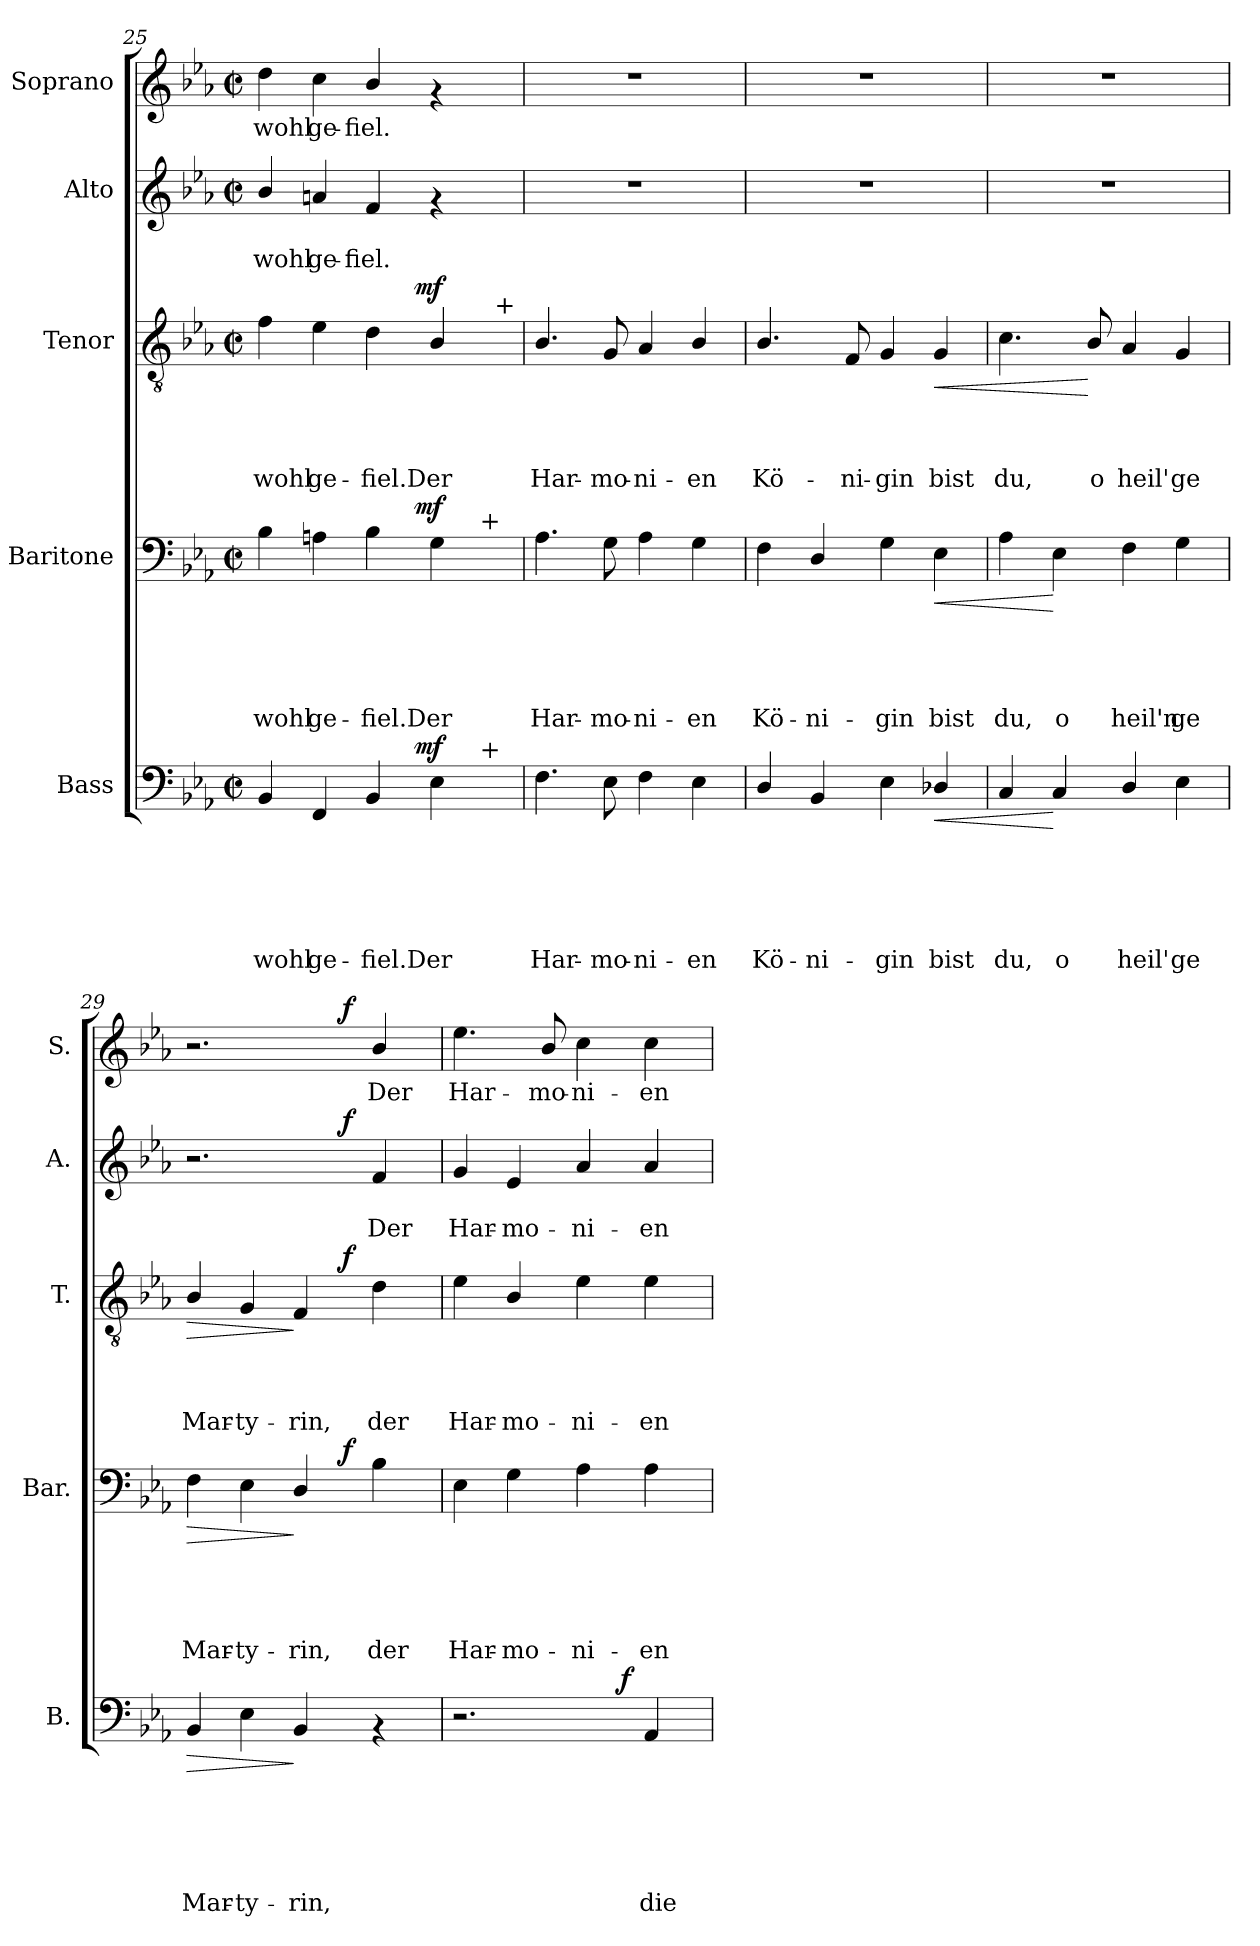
**kern	**text	**text	**text	**text	**text	**text	**dynam	**kern	**text	**text	**text	**text	**text	**dynam	**kern	**text	**text	**text	**text	**dynam	**kern	**text	**text	**dynam	**kern	**text	**dynam
*part5	*part5	*part5	*part5	*part5	*part5	*part5	*part5	*part4	*part4	*part4	*part4	*part4	*part4	*part4	*part3	*part3	*part3	*part3	*part3	*part3	*part2	*part2	*part2	*part2	*part1	*part1	*part1
*staff5	*staff5	*staff5	*staff5	*staff5	*staff5	*staff5	*staff5	*staff4	*staff4	*staff4	*staff4	*staff4	*staff4	*staff4	*staff3	*staff3	*staff3	*staff3	*staff3	*staff3	*staff2	*staff2	*staff2	*staff2	*staff1	*staff1	*staff1
*I"Bass	*	*	*	*	*	*	*	*I"Baritone	*	*	*	*	*	*	*I"Tenor	*	*	*	*	*	*I"Alto	*	*	*	*I"Soprano	*	*
*I'B.	*	*	*	*	*	*	*	*I'Bar.	*	*	*	*	*	*	*I'T.	*	*	*	*	*	*I'A.	*	*	*	*I'S.	*	*
*clefF4	*	*	*	*	*	*	*	*clefF4	*	*	*	*	*	*	*clefGv2	*	*	*	*	*	*clefG2	*	*	*	*clefG2	*	*
*k[b-e-a-]	*	*	*	*	*	*	*	*k[b-e-a-]	*	*	*	*	*	*	*k[b-e-a-]	*	*	*	*	*	*k[b-e-a-]	*	*	*	*k[b-e-a-]	*	*
*E-:	*	*	*	*	*	*	*	*E-:	*	*	*	*	*	*	*E-:	*	*	*	*	*	*E-:	*	*	*	*E-:	*	*
*M2/2	*	*	*	*	*	*	*	*M2/2	*	*	*	*	*	*	*M2/2	*	*	*	*	*	*M2/2	*	*	*	*M2/2	*	*
*met(c|)	*	*	*	*	*	*	*	*met(c|)	*	*	*	*	*	*	*met(c|)	*	*	*	*	*	*met(c|)	*	*	*	*met(c|)	*	*
=25	=25	=25	=25	=25	=25	=25	=25	=25	=25	=25	=25	=25	=25	=25	=25	=25	=25	=25	=25	=25	=25	=25	=25	=25	=25	=25	=25
!	!	!	!	!	!	!LO:LY:b	!	!	!	!	!	!	!LO:LY:b	!	!	!	!	!	!LO:LY:b	!	!	!	!LO:LY:b	!	!	!LO:LY:b	!
*^	*	*	*	*	*	*	*	*^	*	*	*	*	*	*	*^	*	*	*	*	*	*	*	*	*	*	*	*
*	*^	*	*	*	*	*	*	*	*	*^	*	*	*	*	*	*	*	*^	*	*	*	*	*	*	*	*	*	*	*	*
4BB-/	2ryy	2ryy	.	.	.	.	.	wohl	.	4B-\	2ryy	2ryy	.	.	.	.	wohl	.	4f\	2ryy	2...ryy	.	.	.	wohl	.	4b-/	.	wohl	.	4dd\	wohl	.
!	!	!	!	!	!	!	!	!LO:LY:b	!	!	!	!	!	!	!	!	!LO:LY:b	!	!	!	!	!	!	!	!LO:LY:b	!	!	!	!LO:LY:b	!	!	!LO:LY:b	!
4FF/	.	.	.	.	.	.	.	ge-	.	4An\	.	.	.	.	.	.	ge-	.	4e-\	.	.	.	.	.	ge-	.	4an/	.	ge-	.	4cc\	ge-	.
!	!	!	!	!	!	!	!	!LO:LY:b	!	!	!	!	!	!	!	!	!LO:LY:b	!	!	!	!	!	!	!	!LO:LY:b	!	!	!	!LO:LY:b	!	!	!LO:LY:b	!
4BB-/	8..ryy	4ryy	.	.	.	.	.	-fiel.Der	.	4B-\	8..ryy	4ryy	.	.	.	.	-fiel.Der	.	4d\	8..ryy	.	.	.	.	-fiel.Der	.	4f/	.	-fiel.	.	4b-/	-fiel.	.
!	!	!	!	!	!	!	!	!	!LO:DY:a	!	!	!	!	!	!	!	!	!LO:DY:a	!	!	!	!	!	!	!	!LO:DY:a	!	!	!	!	!	!	!
.	4ryy	.	.	.	.	.	.	.	mf	.	4ryy	.	.	.	.	.	.	mf	.	4ryy	.	.	.	.	.	mf	.	.	.	.	.	.	.
4E-\	.	8ryy	.	.	.	.	.	.	.	4G\	.	8ryy	.	.	.	.	.	.	4B-/	.	.	.	.	.	.	.	4rf	.	.	.	4rf	.	.
.	.	32ryy	.	.	.	.	.	.	.	.	.	32ryy	.	.	.	.	.	.	.	.	.	.	.	.	.	.	.	.	.	.	.	.	.
!	!	!	!	!	!	!	!	!	!	!	!	!LO:TX:a:t=+	!	!	!	!	!	!	!	!	!	!	!	!	!	!	!	!	!	!	!	!	!
!	!	!LO:TX:a:t=+	!	!	!	!	!	!	!	!	!	!	!	!	!	!	!	!	!	!	!	!	!	!	!	!	!	!	!	!	!	!	!
.	.	16.ryy	.	.	.	.	.	.	.	.	.	16.ryy	.	.	.	.	.	.	.	.	.	.	.	.	.	.	.	.	.	.	.	.	.
!	!	!	!	!	!	!	!	!	!	!	!	!	!	!	!	!	!	!	!	!	!LO:TX:a:t=+	!	!	!	!	!	!	!	!	!	!	!	!
.	.	.	.	.	.	.	.	.	.	.	.	.	.	.	.	.	.	.	.	.	16ryy	.	.	.	.	.	.	.	.	.	.	.	.
.	32ryy	.	.	.	.	.	.	.	.	.	32ryy	.	.	.	.	.	.	.	.	32ryy	.	.	.	.	.	.	.	.	.	.	.	.	.
=26	=26	=26	=26	=26	=26	=26	=26	=26	=26	=26	=26	=26	=26	=26	=26	=26	=26	=26	=26	=26	=26	=26	=26	=26	=26	=26	=26	=26	=26	=26	=26	=26	=26
!	!	!	!	!	!	!	!	!LO:LY:b	!	!	!	!	!	!	!	!	!LO:LY:b	!	!	!	!	!	!	!	!LO:LY:b	!	!	!	!	!	!	!	!
*v	*v	*v	*	*	*	*	*	*	*	*	*	*	*	*	*	*	*	*	*v	*v	*v	*	*	*	*	*	*	*	*	*	*	*	*
*	*	*	*	*	*	*	*	*v	*v	*v	*	*	*	*	*	*	*	*	*	*	*	*	*	*	*	*	*	*	*
4.F\	.	.	.	.	.	Har-	.	4.A-\	.	.	.	.	Har-	.	4.B-/	.	.	.	Har-	.	1r	.	.	.	1r	.	.
!	!	!	!	!	!	!LO:LY:b	!	!	!	!	!	!	!LO:LY:b	!	!	!	!	!	!LO:LY:b	!	!	!	!	!	!	!	!
8E-\	.	.	.	.	.	-mo-	.	8G\	.	.	.	.	-mo-	.	8G/	.	.	.	-mo-	.	.	.	.	.	.	.	.
!	!	!	!	!	!	!LO:LY:b	!	!	!	!	!	!	!LO:LY:b	!	!	!	!	!	!LO:LY:b	!	!	!	!	!	!	!	!
4F\	.	.	.	.	.	-ni-	.	4A-\	.	.	.	.	-ni-	.	4A-/	.	.	.	-ni-	.	.	.	.	.	.	.	.
!	!	!	!	!	!	!LO:LY:b	!	!	!	!	!	!	!LO:LY:b	!	!	!	!	!	!LO:LY:b	!	!	!	!	!	!	!	!
4E-\	.	.	.	.	.	-en	.	4G\	.	.	.	.	-en	.	4B-/	.	.	.	-en	.	.	.	.	.	.	.	.
=27	=27	=27	=27	=27	=27	=27	=27	=27	=27	=27	=27	=27	=27	=27	=27	=27	=27	=27	=27	=27	=27	=27	=27	=27	=27	=27	=27
!	!	!	!	!	!	!LO:LY:b	!	!	!	!	!	!	!LO:LY:b	!	!	!	!	!	!LO:LY:b	!	!	!	!	!	!	!	!
4D/	.	.	.	.	.	Kö-	.	4F\	.	.	.	.	Kö-	.	4.B-/	.	.	.	Kö-	.	1r	.	.	.	1r	.	.
!	!	!	!	!	!	!LO:LY:b	!	!	!	!	!	!	!LO:LY:b	!	!	!	!	!	!	!	!	!	!	!	!	!	!
4BB-/	.	.	.	.	.	-ni-	.	4D/	.	.	.	.	-ni-	.	.	.	.	.	.	.	.	.	.	.	.	.	.
!	!	!	!	!	!	!	!	!	!	!	!	!	!	!	!	!	!	!	!LO:LY:b	!	!	!	!	!	!	!	!
.	.	.	.	.	.	.	.	.	.	.	.	.	.	.	8F/	.	.	.	-ni-	.	.	.	.	.	.	.	.
!	!	!	!	!	!	!LO:LY:b	!	!	!	!	!	!	!LO:LY:b	!	!	!	!	!	!LO:LY:b	!	!	!	!	!	!	!	!
4E-\	.	.	.	.	.	-gin	.	4G\	.	.	.	.	-gin	.	4G/	.	.	.	-gin	.	.	.	.	.	.	.	.
!	!	!	!	!	!	!LO:LY:b	!LO:HP:b	!	!	!	!	!	!LO:LY:b	!LO:HP:b	!	!	!	!	!LO:LY:b	!LO:HP:b	!	!	!	!	!	!	!
4D-X/	.	.	.	.	.	bist	<	4E-\	.	.	.	.	bist	<	4G/	.	.	.	bist	<	.	.	.	.	.	.	.
=28	=28	=28	=28	=28	=28	=28	=28	=28	=28	=28	=28	=28	=28	=28	=28	=28	=28	=28	=28	=28	=28	=28	=28	=28	=28	=28	=28
!	!	!	!	!	!	!LO:LY:b	!	!	!	!	!	!	!LO:LY:b	!	!	!	!	!	!LO:LY:b	!	!	!	!	!	!	!	!
4C/	.	.	.	.	.	du,	.	4A-\	.	.	.	.	du,	.	4.c\	.	.	.	du,	.	1r	.	.	.	1r	.	.
!	!	!	!	!	!	!LO:LY:b	!	!	!	!	!	!	!LO:LY:b	!	!	!	!	!	!	!	!	!	!	!	!	!	!
4C/	.	.	.	.	.	o	[	4E-\	.	.	.	.	o	[	.	.	.	.	.	.	.	.	.	.	.	.	.
!	!	!	!	!	!	!	!	!	!	!	!	!	!	!	!	!	!	!	!LO:LY:b	!	!	!	!	!	!	!	!
.	.	.	.	.	.	.	.	.	.	.	.	.	.	.	8B-/	.	.	.	o	[	.	.	.	.	.	.	.
!	!	!	!	!	!	!LO:LY:b	!	!	!	!	!	!	!LO:LY:b	!	!	!	!	!	!LO:LY:b	!	!	!	!	!	!	!	!
4D/	.	.	.	.	.	heil'	.	4F\	.	.	.	.	heil'n	.	4A-/	.	.	.	heil'	.	.	.	.	.	.	.	.
!	!	!	!	!	!	!LO:LY:b	!	!	!	!	!	!	!LO:LY:b	!	!	!	!	!	!LO:LY:b	!	!	!	!	!	!	!	!
4E-\	.	.	.	.	.	ge	.	4G\	.	.	.	.	ge	.	4G/	.	.	.	ge	.	.	.	.	.	.	.	.
=29	=29	=29	=29	=29	=29	=29	=29	=29	=29	=29	=29	=29	=29	=29	=29	=29	=29	=29	=29	=29	=29	=29	=29	=29	=29	=29	=29
!	!	!	!	!	!	!LO:LY:b	!LO:HP:b	!	!	!	!	!	!LO:LY:b	!LO:HP:b	!	!	!	!	!LO:LY:b	!LO:HP:b	!	!	!	!	!	!	!
*	*	*	*	*	*	*	*	*^	*	*	*	*	*	*	*^	*	*	*	*	*	*^	*	*	*	*^	*	*
4BB-/	.	.	.	.	.	Mar-	>	4F\	2ryy	.	.	.	.	Mar-	>	4B-/	2ryy	.	.	.	Mar-	>	2.r	2ryy	.	.	.	2.r	2ryy	.	.
!	!	!	!	!	!	!LO:LY:b	!	!	!	!	!	!	!	!LO:LY:b	!	!	!	!	!	!	!LO:LY:b	!	!	!	!	!	!	!	!	!	!
4E-\	.	.	.	.	.	-ty-	.	4E-\	.	.	.	.	.	-ty-	.	4G/	.	.	.	.	-ty-	.	.	.	.	.	.	.	.	.	.
!	!	!	!	!	!	!LO:LY:b	!	!	!	!	!	!	!	!LO:LY:b	!	!	!	!	!	!	!LO:LY:b	!	!	!	!	!	!	!	!	!	!
4BB-/	.	.	.	.	.	-rin,	]	4D/	8ryy	.	.	.	.	-rin,	]	4F/	8ryy	.	.	.	-rin,	]	.	8ryy	.	.	.	.	8ryy	.	.
.	.	.	.	.	.	.	.	.	32ryy	.	.	.	.	.	.	.	32ryy	.	.	.	.	.	.	32ryy	.	.	.	.	32ryy	.	.
!	!	!	!	!	!	!	!	!	!	!	!	!	!	!	!LO:DY:a	!	!	!	!	!	!	!LO:DY:a	!	!	!	!	!LO:DY:a	!	!	!	!LO:DY:a
.	.	.	.	.	.	.	.	.	4ryy	.	.	.	.	.	f	.	4ryy	.	.	.	.	f	.	4ryy	.	.	f	.	4ryy	.	f
!	!	!	!	!	!	!	!	!	!	!	!	!	!	!LO:LY:b	!	!	!	!	!	!	!LO:LY:b	!	!	!	!	!LO:LY:b	!	!	!	!LO:LY:b	!
4rAA	.	.	.	.	.	.	.	4B-\	.	.	.	.	.	der	.	4d\	.	.	.	.	der	.	4f/	.	.	Der	.	4b-/	.	Der	.
.	.	.	.	.	.	.	.	.	16.ryy	.	.	.	.	.	.	.	16.ryy	.	.	.	.	.	.	16.ryy	.	.	.	.	16.ryy	.	.
!!LO:PB:g=z
=30	=30	=30	=30	=30	=30	=30	=30	=30	=30	=30	=30	=30	=30	=30	=30	=30	=30	=30	=30	=30	=30	=30	=30	=30	=30	=30	=30	=30	=30	=30	=30
!	!	!	!	!	!	!	!	!	!	!	!	!	!	!LO:LY:b	!	!	!	!	!	!	!LO:LY:b	!	!	!	!	!LO:LY:b	!	!	!	!LO:LY:b	!
*	*	*	*	*	*	*	*	*v	*v	*	*	*	*	*	*	*	*	*	*	*	*	*	*v	*v	*	*	*	*v	*v	*	*
*^	*	*	*	*	*	*	*	*	*	*	*	*	*	*	*v	*v	*	*	*	*	*	*	*	*	*	*	*	*
2.r	2ryy	.	.	.	.	.	.	.	4E-\	.	.	.	.	Har-	.	4e-\	.	.	.	Har-	.	4g/	.	Har-	.	4.ee-\	Har-	.
!	!	!	!	!	!	!	!	!	!	!	!	!	!	!LO:LY:b	!	!	!	!	!	!LO:LY:b	!	!	!	!LO:LY:b	!	!	!	!
.	.	.	.	.	.	.	.	.	4G\	.	.	.	.	-mo-	.	4B-/	.	.	.	-mo-	.	4e-/	.	-mo-	.	.	.	.
!	!	!	!	!	!	!	!	!	!	!	!	!	!	!	!	!	!	!	!	!	!	!	!	!	!	!	!LO:LY:b	!
.	.	.	.	.	.	.	.	.	.	.	.	.	.	.	.	.	.	.	.	.	.	.	.	.	.	8b-/	-mo-	.
!	!	!	!	!	!	!	!	!	!	!	!	!	!	!LO:LY:b	!	!	!	!	!	!LO:LY:b	!	!	!	!LO:LY:b	!	!	!LO:LY:b	!
.	8.ryy	.	.	.	.	.	.	.	4A-\	.	.	.	.	-ni-	.	4e-\	.	.	.	-ni-	.	4a-/	.	-ni-	.	4cc\	-ni-	.
!	!	!	!	!	!	!	!	!LO:DY:a	!	!	!	!	!	!	!	!	!	!	!	!	!	!	!	!	!	!	!	!
.	4ryy	.	.	.	.	.	.	f	.	.	.	.	.	.	.	.	.	.	.	.	.	.	.	.	.	.	.	.
!	!	!	!	!	!	!	!LO:LY:b	!	!	!	!	!	!	!LO:LY:b	!	!	!	!	!	!LO:LY:b	!	!	!	!LO:LY:b	!	!	!LO:LY:b	!
4AA-/	.	.	.	.	.	.	die	.	4A-\	.	.	.	.	-en	.	4e-\	.	.	.	-en	.	4a-/	.	-en	.	4cc\	-en	.
.	16ryy	.	.	.	.	.	.	.	.	.	.	.	.	.	.	.	.	.	.	.	.	.	.	.	.	.	.	.
*v	*v	*	*	*	*	*	*	*	*	*	*	*	*	*	*	*	*	*	*	*	*	*	*	*	*	*	*	*
=	=	=	=	=	=	=	=	=	=	=	=	=	=	=	=	=	=	=	=	=	=	=	=	=	=	=	=
*-	*-	*-	*-	*-	*-	*-	*-	*-	*-	*-	*-	*-	*-	*-	*-	*-	*-	*-	*-	*-	*-	*-	*-	*-	*-	*-	*-
